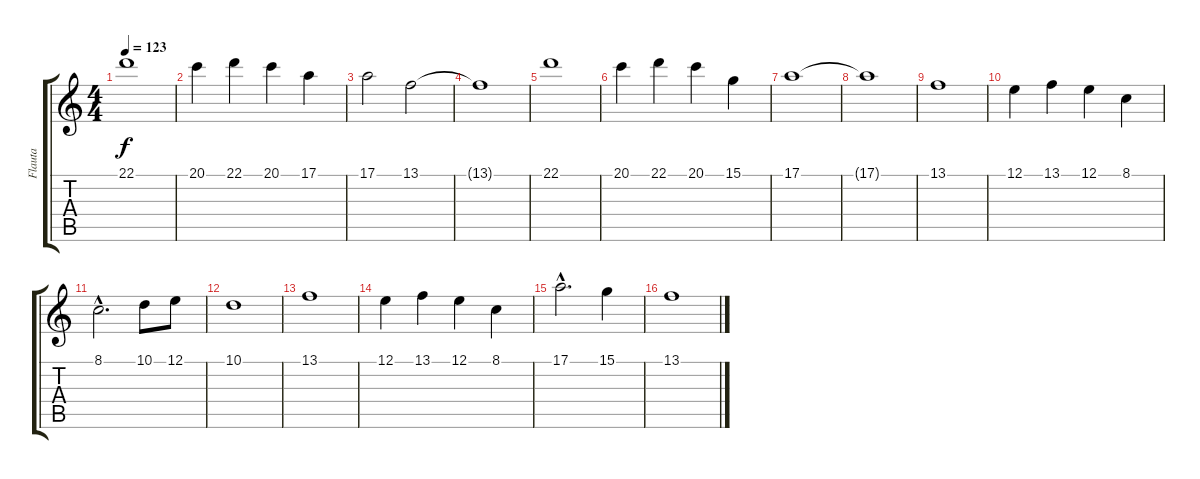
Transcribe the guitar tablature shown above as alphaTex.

\track ("Flauta" "Flauta") {instrument piccolo}
\staff {score tabs}
\tuning (E4 B3 G3 D3 A2 E2) {hide}
\ts (4 4)
\tempo 123
\clef g2
\ks c
22.1.1{dy f} |
20.1.4 22.1.4 20.1.4 17.1.4 |
17.1.2 13.1.2 |
13.1{t}.1 |
22.1.1 |
20.1.4 22.1.4 20.1.4 15.1.4 |
17.1.1 |
17.1{t}.1 |
13.1.1 |
12.1.4 13.1.4 12.1.4 8.1.4 |
8.1{hac}.2{d} 10.1.8 12.1.8 |
10.1.1 |
13.1.1 |
12.1.4 13.1.4 12.1.4 8.1.4 |
17.1{hac}.2{d} 15.1.4 |
13.1.1
